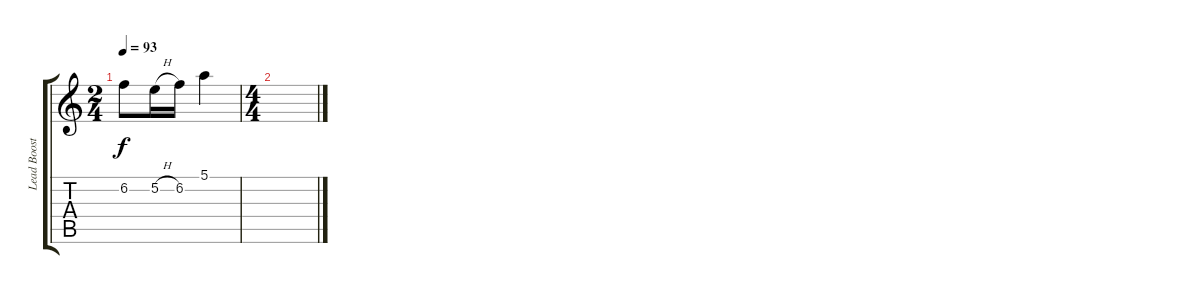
\track ("Lead Boost" "Lead Boost") {instrument electricguitarjazz}
\staff {score tabs}
\tuning (E4 B3 G3 D3 A2 E2) {hide}
\ts (2 4)
\tempo 93
\clef g2
\ks c
6.2.8{dy f} 5.2{h}.16 6.2.16 5.1.4 |
\ts (4 4)
